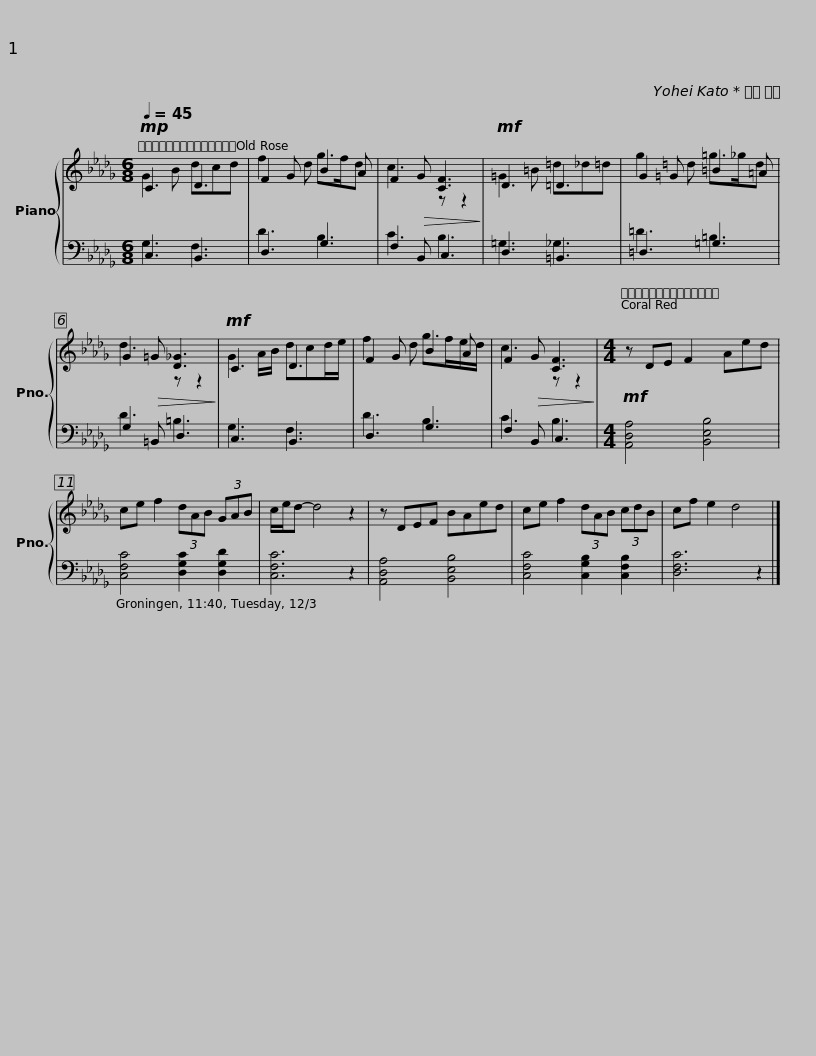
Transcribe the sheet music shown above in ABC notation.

X:1
%%score { ( 1 2 ) | ( 3 4 ) }
L:1/8
Q:1/4=45
M:6/8
I:linebreak $
K:Db
V:1 treble
V:2 treble
V:3 bass
V:4 bass
V:1
!mp! C3 D3 | F2 G B2 A | F2!>(! G [CF]3!>)! |!mf! D3 =D3 | G2 =G =B2 =A |$ %5
 G2!>(! =G [D_G]3!>)! |!mf! C3 D3 | F2 G B2 A | F2!>(! G [CF]3!>)! |[M:4/4]!mf! z DE F2 Aed |$ %10
 ce f2 (3dAB (3GAB | c/e/d- d4 z2 | z DEF BAed | ce f2 (3dAB (3cdB | cf e2 d4 |] %15
V:2
 G2 B dcd | f2 d g>fd | c3 z z2 | =G2 =B =d_d=d | g2 =d =g>_gd |$ %5
 d3 z z2 | G2 A/B/ dcd/e/ | f2 d g>fe/d/ | c3 z z2 |[M:4/4] x8 |$ %10
 x8 | x8 | x8 | x8 | x8 |] %15
V:3
 C,3 B,,3 | D,3 G,3 | F,2 B,, C,3 | D,3 =B,,3 | =D,3 =G,3 |$ %5
 G,2 =B,, D,3 | C,3 B,,3 | D,3 G,3 | F,2 B,, C,3 |[M:4/4] [A,,D,A,]4 [B,,E,B,]4 |$ %10
 [C,F,C]4 [D,G,C]2 [D,G,D]2 | [C,F,C]6 z2 | [A,,D,A,]4 [B,,E,B,]4 | [C,F,C]4 [C,G,B,]2 [C,F,B,]2 | [D,F,C]6 z2 |] %15
V:4
 G,3 F,3 | D3 B,3 | C3 B,3 | =G,3 _G,3 | =D3 =B,3 |$ %5
 D3 =B,3 | G,3 F,3 | D3 B,3 | C3 B,3 |[M:4/4] x8 |$ %10
 x8 | x8 | x8 | x8 | x8 |] %15
